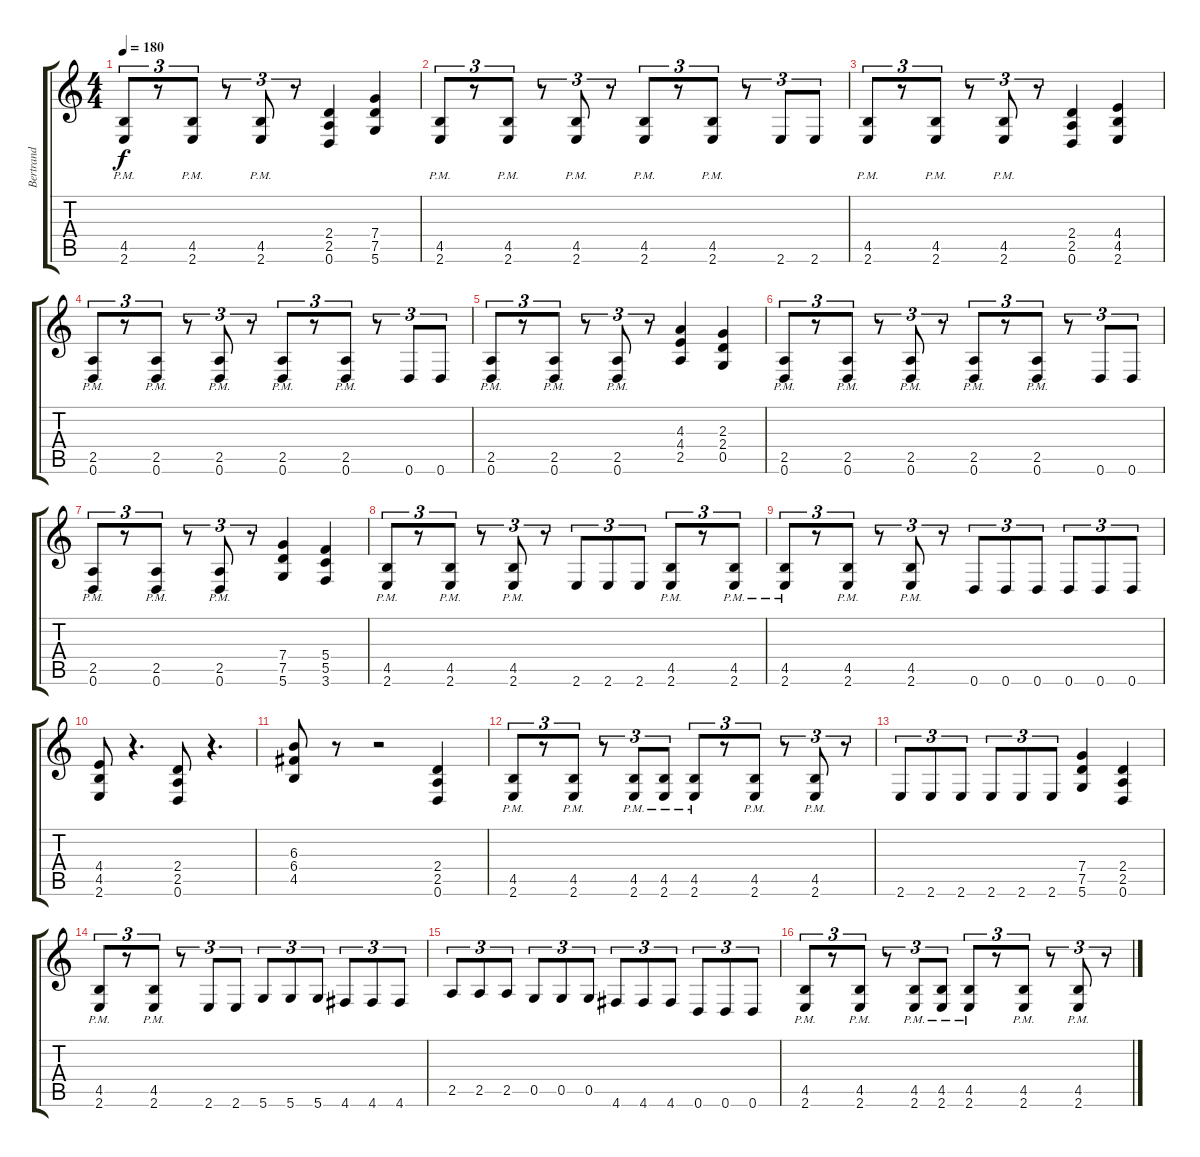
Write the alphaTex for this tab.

\track ("Bertrand" "Bertrand") {instrument distortionguitar}
\staff {score tabs}
\tuning (D4 A3 F3 C3 G2 D2) {hide}
\ts (4 4)
\tempo 180
\clef g2
\ks c
(4.5{pm} 2.6).8{tu (3 2) dy f} r.8{tu (3 2)} (4.5{pm} 2.6).8{tu (3 2)} r.8{tu (3 2)} (4.5{pm} 2.6).8{tu (3 2)} r.8{tu (3 2)} (2.4 2.5 0.6).4 (7.4 7.5 5.6).4 |
(4.5{pm} 2.6).8{tu (3 2)} r.8{tu (3 2)} (4.5{pm} 2.6).8{tu (3 2)} r.8{tu (3 2)} (4.5{pm} 2.6).8{tu (3 2)} r.8{tu (3 2)} (4.5{pm} 2.6).8{tu (3 2)} r.8{tu (3 2)} (4.5{pm} 2.6).8{tu (3 2)} r.8{tu (3 2)} 2.6.8{tu (3 2)} 2.6.8{tu (3 2)} |
(4.5{pm} 2.6).8{tu (3 2)} r.8{tu (3 2)} (4.5{pm} 2.6).8{tu (3 2)} r.8{tu (3 2)} (4.5{pm} 2.6).8{tu (3 2)} r.8{tu (3 2)} (2.4 2.5 0.6).4 (4.4 4.5 2.6).4 |
(2.5{pm} 0.6).8{tu (3 2)} r.8{tu (3 2)} (2.5{pm} 0.6).8{tu (3 2)} r.8{tu (3 2)} (2.5{pm} 0.6).8{tu (3 2)} r.8{tu (3 2)} (2.5{pm} 0.6).8{tu (3 2)} r.8{tu (3 2)} (2.5{pm} 0.6).8{tu (3 2)} r.8{tu (3 2)} 0.6.8{tu (3 2)} 0.6.8{tu (3 2)} |
(2.5{pm} 0.6).8{tu (3 2)} r.8{tu (3 2)} (2.5{pm} 0.6).8{tu (3 2)} r.8{tu (3 2)} (2.5{pm} 0.6).8{tu (3 2)} r.8{tu (3 2)} (4.3 4.4 2.5).4 (2.3 2.4 0.5).4 |
(2.5{pm} 0.6).8{tu (3 2)} r.8{tu (3 2)} (2.5{pm} 0.6).8{tu (3 2)} r.8{tu (3 2)} (2.5{pm} 0.6).8{tu (3 2)} r.8{tu (3 2)} (2.5{pm} 0.6).8{tu (3 2)} r.8{tu (3 2)} (2.5{pm} 0.6).8{tu (3 2)} r.8{tu (3 2)} 0.6.8{tu (3 2)} 0.6.8{tu (3 2)} |
(2.5{pm} 0.6).8{tu (3 2)} r.8{tu (3 2)} (2.5{pm} 0.6).8{tu (3 2)} r.8{tu (3 2)} (2.5{pm} 0.6).8{tu (3 2)} r.8{tu (3 2)} (7.4 7.5 5.6).4 (5.4 5.5 3.6).4 |
(4.5{pm} 2.6).8{tu (3 2)} r.8{tu (3 2)} (4.5{pm} 2.6).8{tu (3 2)} r.8{tu (3 2)} (4.5{pm} 2.6).8{tu (3 2)} r.8{tu (3 2)} 2.6.8{tu (3 2)} 2.6.8{tu (3 2)} 2.6.8{tu (3 2)} (4.5{pm} 2.6).8{tu (3 2)} r.8{tu (3 2)} (4.5{pm} 2.6).8{tu (3 2)} |
(4.5{pm} 2.6).8{tu (3 2)} r.8{tu (3 2)} (4.5{pm} 2.6).8{tu (3 2)} r.8{tu (3 2)} (4.5{pm} 2.6).8{tu (3 2)} r.8{tu (3 2)} 0.6.8{tu (3 2)} 0.6.8{tu (3 2)} 0.6.8{tu (3 2)} 0.6.8{tu (3 2)} 0.6.8{tu (3 2)} 0.6.8{tu (3 2)} |
(4.4 4.5 2.6).8 r.4{d} (2.4 2.5 0.6).8 r.4{d} |
(6.3 6.4 4.5).8 r.8 r.2 (2.4 2.5 0.6).4 |
(4.5{pm} 2.6).8{tu (3 2)} r.8{tu (3 2)} (4.5{pm} 2.6).8{tu (3 2)} r.8{tu (3 2)} (4.5{pm} 2.6).8{tu (3 2)} (4.5{pm} 2.6).8{tu (3 2)} (4.5{pm} 2.6).8{tu (3 2)} r.8{tu (3 2)} (4.5{pm} 2.6).8{tu (3 2)} r.8{tu (3 2)} (4.5{pm} 2.6).8{tu (3 2)} r.8{tu (3 2)} |
2.6.8{tu (3 2)} 2.6.8{tu (3 2)} 2.6.8{tu (3 2)} 2.6.8{tu (3 2)} 2.6.8{tu (3 2)} 2.6.8{tu (3 2)} (7.4 7.5 5.6).4 (2.4 2.5 0.6).4 |
(4.5{pm} 2.6).8{tu (3 2)} r.8{tu (3 2)} (4.5{pm} 2.6).8{tu (3 2)} r.8{tu (3 2)} 2.6.8{tu (3 2)} 2.6.8{tu (3 2)} 5.6.8{tu (3 2)} 5.6.8{tu (3 2)} 5.6.8{tu (3 2)} 4.6.8{tu (3 2)} 4.6.8{tu (3 2)} 4.6.8{tu (3 2)} |
2.5.8{tu (3 2)} 2.5.8{tu (3 2)} 2.5.8{tu (3 2)} 0.5.8{tu (3 2)} 0.5.8{tu (3 2)} 0.5.8{tu (3 2)} 4.6.8{tu (3 2)} 4.6.8{tu (3 2)} 4.6.8{tu (3 2)} 0.6.8{tu (3 2)} 0.6.8{tu (3 2)} 0.6.8{tu (3 2)} |
(4.5{pm} 2.6).8{tu (3 2)} r.8{tu (3 2)} (4.5{pm} 2.6).8{tu (3 2)} r.8{tu (3 2)} (4.5{pm} 2.6).8{tu (3 2)} (4.5{pm} 2.6).8{tu (3 2)} (4.5{pm} 2.6).8{tu (3 2)} r.8{tu (3 2)} (4.5{pm} 2.6).8{tu (3 2)} r.8{tu (3 2)} (4.5{pm} 2.6).8{tu (3 2)} r.8{tu (3 2)}
